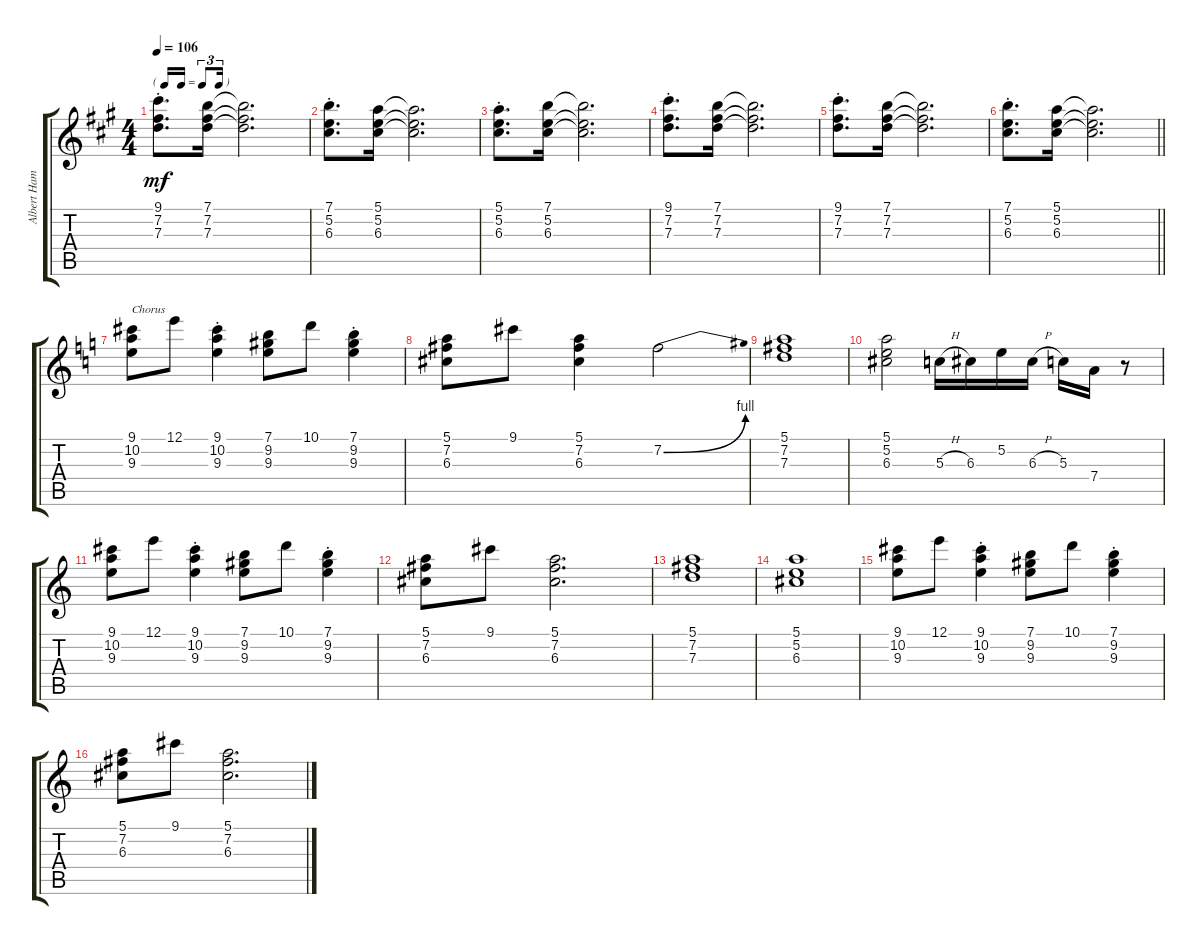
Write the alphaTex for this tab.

\track ("Albert Hammond Jr." "Albert Ham") {instrument electricguitarclean}
\staff {score tabs}
\tuning (E4 B3 G3 D3 A2 E2) {hide}
\ts (4 4)
\tf triplet16th
\tempo 106
\clef g2
\ks a
(9.1{st} 7.2{st} 7.3{st}).8{d dy mf} (7.1 7.2 7.3).16 (7.1{t} 7.2{t} 7.3{t}).2{d} |
(7.1{st} 5.2{st} 6.3{st}).8{d} (5.1 5.2 6.3).16 (5.1{t} 5.2{t} 6.3{t}).2{d} |
(5.1{st} 5.2{st} 6.3{st}).8{d} (7.1 5.2 6.3).16 (7.1{t} 5.2{t} 6.3{t}).2{d} |
(9.1{st} 7.2{st} 7.3{st}).8{d} (7.1 7.2 7.3).16 (7.1{t} 7.2{t} 7.3{t}).2{d} |
(9.1{st} 7.2{st} 7.3{st}).8{d} (7.1 7.2 7.3).16 (7.1{t} 7.2{t} 7.3{t}).2{d} |
\barLineRight lightlight
(7.1{st} 5.2{st} 6.3{st}).8{d} (5.1 5.2 6.3).16 (5.1{t} 5.2{t} 6.3{t}).2{d} |
\ks c
(9.1 10.2 9.3).8{txt "Chorus"} 12.1.8 (9.1{st} 10.2{st} 9.3{st}).4 (7.1 9.2 9.3).8 10.1.8 (7.1{st} 9.2{st} 9.3{st}).4 |
(5.1 7.2 6.3).8 9.1.8 (5.1 7.2 6.3).4 7.2{be (bend 0 0 60 4)}.2 |
(5.1 7.2 7.3).1 |
(5.1 5.2 6.3).2 5.3{h}.16 6.3.16 5.2.16 6.3{h}.16 5.3.16 7.4.16 r.8 |
(9.1 10.2 9.3).8 12.1.8 (9.1{st} 10.2{st} 9.3{st}).4 (7.1 9.2 9.3).8 10.1.8 (7.1{st} 9.2{st} 9.3{st}).4 |
(5.1 7.2 6.3).8 9.1.8 (5.1 7.2 6.3).2{d} |
(5.1 7.2 7.3).1 |
(5.1 5.2 6.3).1 |
(9.1 10.2 9.3).8 12.1.8 (9.1{st} 10.2{st} 9.3{st}).4 (7.1 9.2 9.3).8 10.1.8 (7.1{st} 9.2{st} 9.3{st}).4 |
(5.1 7.2 6.3).8 9.1.8 (5.1 7.2 6.3).2{d}
